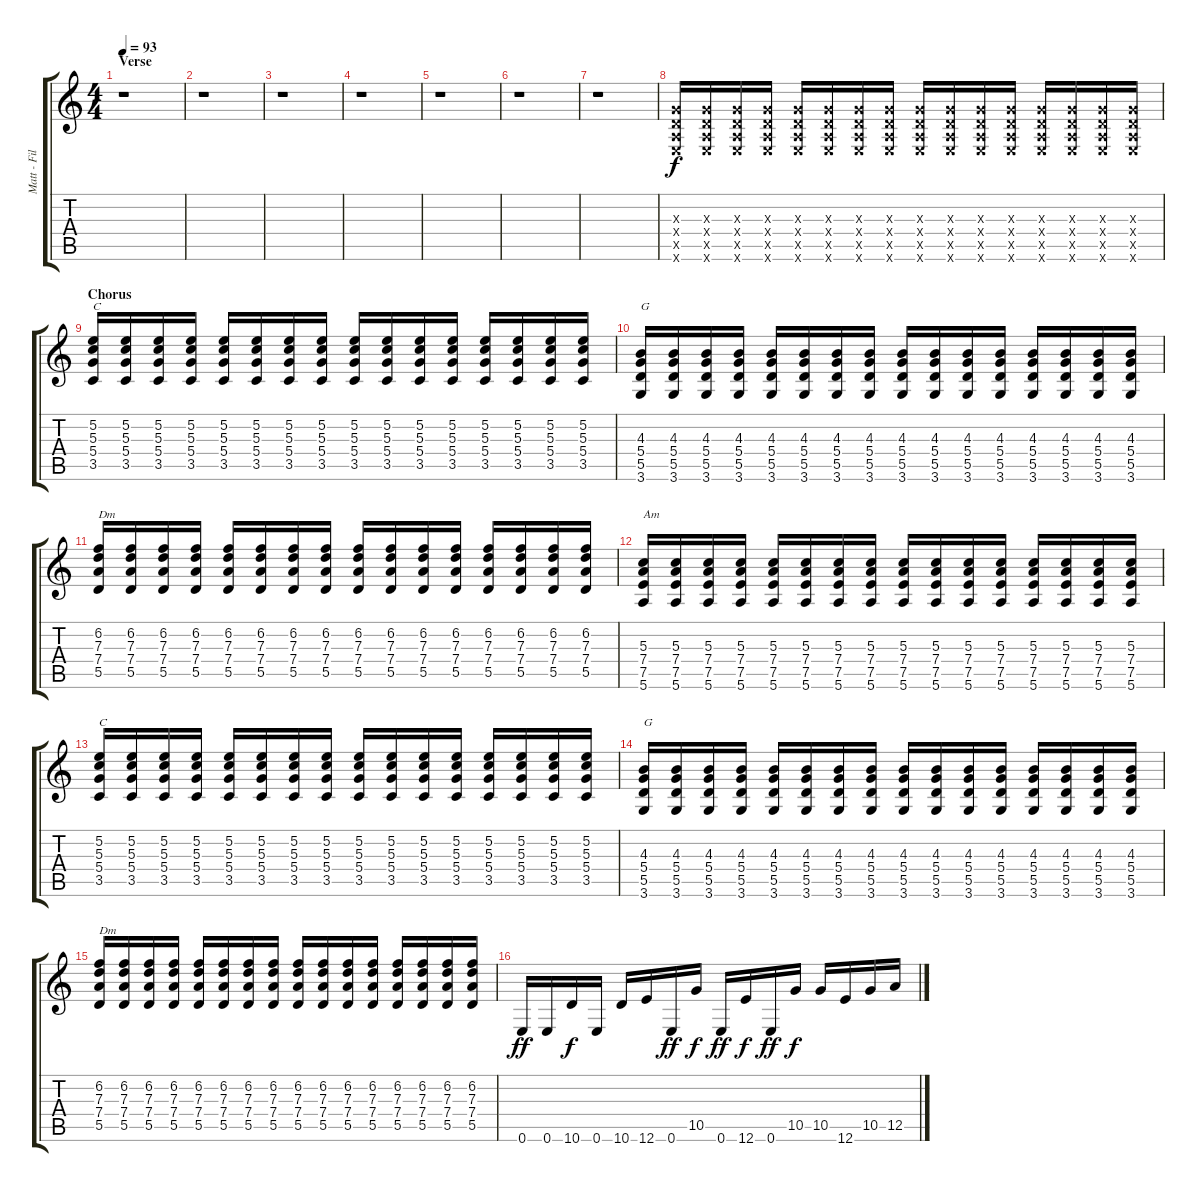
\track ("Matt - Fills" "Matt - Fil") {instrument distortionguitar}
\staff {score tabs}
\tuning (E4 B3 G3 D3 A2 E2) {hide}
\ts (4 4)
\section ("" "Verse")
\tempo 93
\clef g2
\ks c
r.1{dy f} |
r.1 |
r.1 |
r.1 |
r.1 |
r.1 |
r.1 |
(0.3{x} 0.4{x} 0.5{x} 0.6{x}).16 (0.3{x} 0.4{x} 0.5{x} 0.6{x}).16 (0.3{x} 0.4{x} 0.5{x} 0.6{x}).16 (0.3{x} 0.4{x} 0.5{x} 0.6{x}).16 (0.3{x} 0.4{x} 0.5{x} 0.6{x}).16 (0.3{x} 0.4{x} 0.5{x} 0.6{x}).16 (0.3{x} 0.4{x} 0.5{x} 0.6{x}).16 (0.3{x} 0.4{x} 0.5{x} 0.6{x}).16 (0.3{x} 0.4{x} 0.5{x} 0.6{x}).16 (0.3{x} 0.4{x} 0.5{x} 0.6{x}).16 (0.3{x} 0.4{x} 0.5{x} 0.6{x}).16 (0.3{x} 0.4{x} 0.5{x} 0.6{x}).16 (0.3{x} 0.4{x} 0.5{x} 0.6{x}).16 (0.3{x} 0.4{x} 0.5{x} 0.6{x}).16 (0.3{x} 0.4{x} 0.5{x} 0.6{x}).16 (0.3{x} 0.4{x} 0.5{x} 0.6{x}).16 |
\section ("" "Chorus")
(5.2 5.3 5.4 3.5).16{txt "C"} (5.2 5.3 5.4 3.5).16 (5.2 5.3 5.4 3.5).16 (5.2 5.3 5.4 3.5).16 (5.2 5.3 5.4 3.5).16 (5.2 5.3 5.4 3.5).16 (5.2 5.3 5.4 3.5).16 (5.2 5.3 5.4 3.5).16 (5.2 5.3 5.4 3.5).16 (5.2 5.3 5.4 3.5).16 (5.2 5.3 5.4 3.5).16 (5.2 5.3 5.4 3.5).16 (5.2 5.3 5.4 3.5).16 (5.2 5.3 5.4 3.5).16 (5.2 5.3 5.4 3.5).16 (5.2 5.3 5.4 3.5).16 |
(4.3 5.4 5.5 3.6).16{txt "G"} (4.3 5.4 5.5 3.6).16 (4.3 5.4 5.5 3.6).16 (4.3 5.4 5.5 3.6).16 (4.3 5.4 5.5 3.6).16 (4.3 5.4 5.5 3.6).16 (4.3 5.4 5.5 3.6).16 (4.3 5.4 5.5 3.6).16 (4.3 5.4 5.5 3.6).16 (4.3 5.4 5.5 3.6).16 (4.3 5.4 5.5 3.6).16 (4.3 5.4 5.5 3.6).16 (4.3 5.4 5.5 3.6).16 (4.3 5.4 5.5 3.6).16 (4.3 5.4 5.5 3.6).16 (4.3 5.4 5.5 3.6).16 |
(6.2 7.3 7.4 5.5).16{txt "Dm"} (6.2 7.3 7.4 5.5).16 (6.2 7.3 7.4 5.5).16 (6.2 7.3 7.4 5.5).16 (6.2 7.3 7.4 5.5).16 (6.2 7.3 7.4 5.5).16 (6.2 7.3 7.4 5.5).16 (6.2 7.3 7.4 5.5).16 (6.2 7.3 7.4 5.5).16 (6.2 7.3 7.4 5.5).16 (6.2 7.3 7.4 5.5).16 (6.2 7.3 7.4 5.5).16 (6.2 7.3 7.4 5.5).16 (6.2 7.3 7.4 5.5).16 (6.2 7.3 7.4 5.5).16 (6.2 7.3 7.4 5.5).16 |
(5.3 7.4 7.5 5.6).16{txt "Am"} (5.3 7.4 7.5 5.6).16 (5.3 7.4 7.5 5.6).16 (5.3 7.4 7.5 5.6).16 (5.3 7.4 7.5 5.6).16 (5.3 7.4 7.5 5.6).16 (5.3 7.4 7.5 5.6).16 (5.3 7.4 7.5 5.6).16 (5.3 7.4 7.5 5.6).16 (5.3 7.4 7.5 5.6).16 (5.3 7.4 7.5 5.6).16 (5.3 7.4 7.5 5.6).16 (5.3 7.4 7.5 5.6).16 (5.3 7.4 7.5 5.6).16 (5.3 7.4 7.5 5.6).16 (5.3 7.4 7.5 5.6).16 |
(5.2 5.3 5.4 3.5).16{txt "C"} (5.2 5.3 5.4 3.5).16 (5.2 5.3 5.4 3.5).16 (5.2 5.3 5.4 3.5).16 (5.2 5.3 5.4 3.5).16 (5.2 5.3 5.4 3.5).16 (5.2 5.3 5.4 3.5).16 (5.2 5.3 5.4 3.5).16 (5.2 5.3 5.4 3.5).16 (5.2 5.3 5.4 3.5).16 (5.2 5.3 5.4 3.5).16 (5.2 5.3 5.4 3.5).16 (5.2 5.3 5.4 3.5).16 (5.2 5.3 5.4 3.5).16 (5.2 5.3 5.4 3.5).16 (5.2 5.3 5.4 3.5).16 |
(4.3 5.4 5.5 3.6).16{txt "G"} (4.3 5.4 5.5 3.6).16 (4.3 5.4 5.5 3.6).16 (4.3 5.4 5.5 3.6).16 (4.3 5.4 5.5 3.6).16 (4.3 5.4 5.5 3.6).16 (4.3 5.4 5.5 3.6).16 (4.3 5.4 5.5 3.6).16 (4.3 5.4 5.5 3.6).16 (4.3 5.4 5.5 3.6).16 (4.3 5.4 5.5 3.6).16 (4.3 5.4 5.5 3.6).16 (4.3 5.4 5.5 3.6).16 (4.3 5.4 5.5 3.6).16 (4.3 5.4 5.5 3.6).16 (4.3 5.4 5.5 3.6).16 |
(6.2 7.3 7.4 5.5).16{txt "Dm"} (6.2 7.3 7.4 5.5).16 (6.2 7.3 7.4 5.5).16 (6.2 7.3 7.4 5.5).16 (6.2 7.3 7.4 5.5).16 (6.2 7.3 7.4 5.5).16 (6.2 7.3 7.4 5.5).16 (6.2 7.3 7.4 5.5).16 (6.2 7.3 7.4 5.5).16 (6.2 7.3 7.4 5.5).16 (6.2 7.3 7.4 5.5).16 (6.2 7.3 7.4 5.5).16 (6.2 7.3 7.4 5.5).16 (6.2 7.3 7.4 5.5).16 (6.2 7.3 7.4 5.5).16 (6.2 7.3 7.4 5.5).16 |
0.6.16{dy ff} 0.6.16 10.6.16{dy f} 0.6.16 10.6.16 12.6.16 0.6.16{dy ff} 10.5.16{dy f} 0.6.16{dy ff} 12.6.16{dy f} 0.6.16{dy ff} 10.5.16{dy f} 10.5.16 12.6.16 10.5.16 12.5.16
